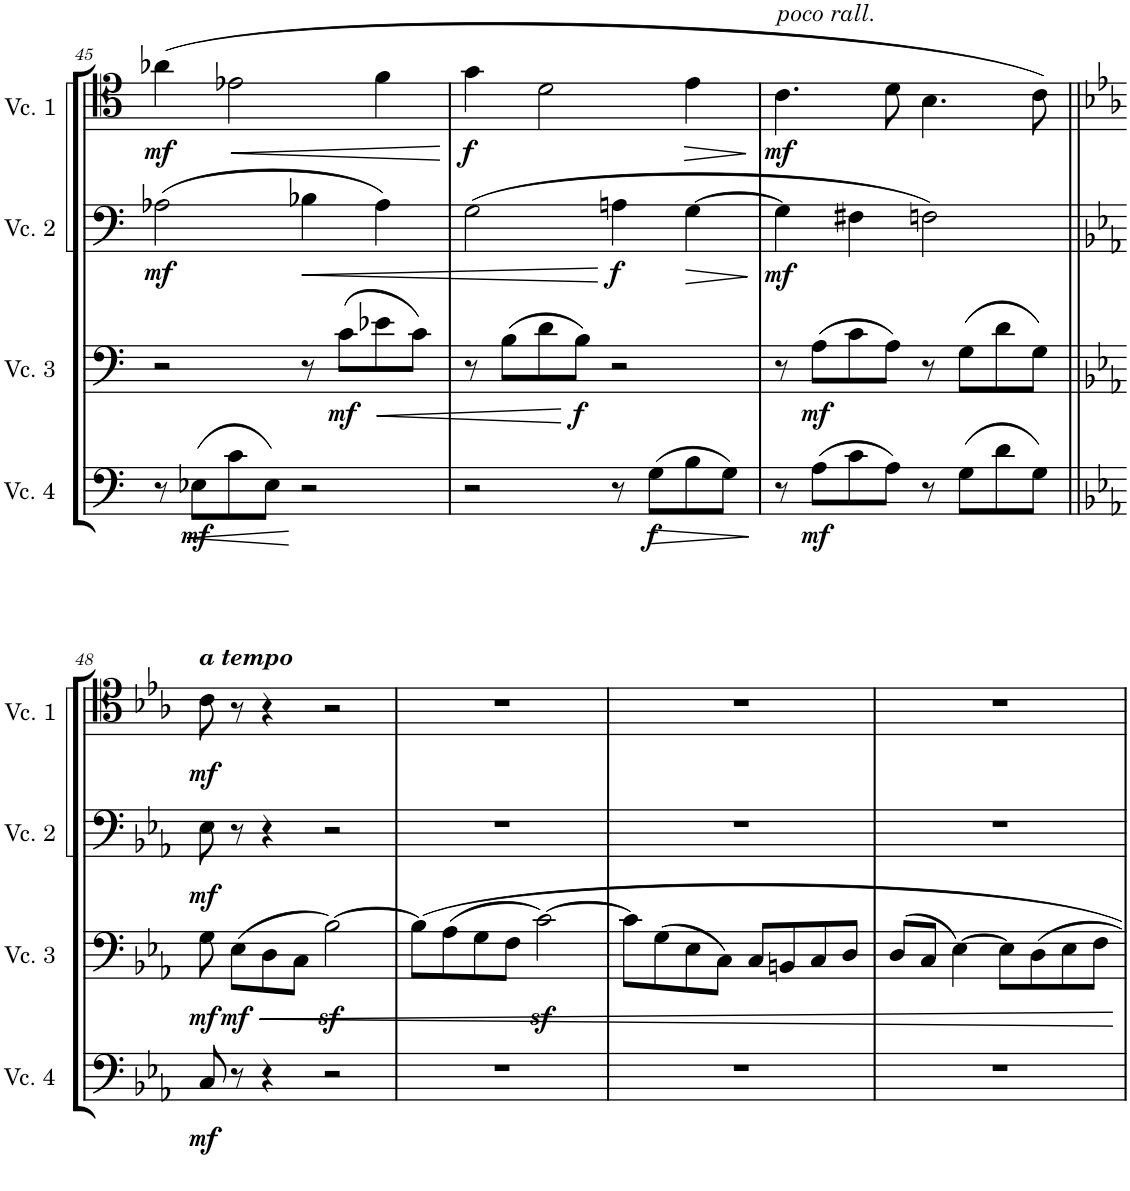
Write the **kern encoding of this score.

**kern	**dynam	**kern	**dynam	**kern	**dynam	**kern	**dynam
*part4	*part4	*part3	*part3	*part2	*part2	*part1	*part1
*staff4	*staff4	*staff3	*staff3	*staff2	*staff2	*staff1	*staff1
*I"Cello 4	*	*I"Cello 3	*	*I"Cello 2	*	*I"Cello 1	*
!!LO:PB:g=z
*clefF4	*	*clefF4	*	*clefF4	*	*clefC4	*
*k[]	*	*k[]	*	*k[]	*	*k[]	*
*M4/4	*	*M4/4	*	*M4/4	*	*M4/4	*
*met(c)	*	*met(c)	*	*met(c)	*	*met(c)	*
=45	=45	=45	=45	=45	=45	=45	=45
!	!	!	!	!	!LO:DY:b	!	!LO:DY:b
8r	.	2r	.	(2A-X\	mf	(4a-X\	mf
!	!LO:DY:b	!	!	!	!	!	!
(8E-X\L	mf	.	.	.	.	.	.
!	!LO:HP:b	!	!	!	!	!	!LO:HP:b
8c\	<	.	.	.	.	2e-X\	<
8E-\J)	.	.	.	.	.	.	.
!	!	!	!	!	!LO:HP:b	!	!
2r	[	8r	.	4B-X\	<	.	.
!	!	!	!LO:DY:b	!	!	!	!
.	.	(8c\L	mf	.	.	.	.
!	!	!	!LO:HP:b	!	!	!	!
.	.	8e-X\	<	4A-\)	.	4f\	.
.	.	8c\J)	.	.	.	.	.
.	.	.	.	.	.	.	[
=46	=46	=46	=46	=46	=46	=46	=46
!	!	!	!	!	!	!	!LO:DY:b
2r	.	8r	.	(2G\	.	4g\	f
.	.	(8B\L	.	.	.	.	.
.	.	8d\	.	.	.	2d\	.
!	!	!	!LO:DY:n=1:b	!	!	!	!
.	.	8B\J)	[ f	.	.	.	.
!	!	!	!	!	!LO:DY:n=1:b	!	!
8r	.	2r	.	4An\	[ f	.	.
!	!LO:DY:b	!	!	!	!	!	!
(8G\L	f	.	.	.	.	.	.
!	!LO:HP:b	!	!	!	!LO:HP:b	!	!LO:HP:b
8B\	>	.	.	[4G\	>	4e\	>
8G\J)	.	.	.	.	.	.	.
.	]	.	.	.	]	.	]
=47	=47	=47	=47	=47	=47	=47	=47
!	!	!	!	!	!	!LO:TX:a:i:t=poco rall.	!
!	!	!	!	!	!LO:DY:b	!	!LO:DY:b
8r	.	8r	.	4G\]	mf	4.c\	mf
!	!LO:DY:b	!	!LO:DY:b	!	!	!	!
(8A\L	mf	(8A\L	mf	.	.	.	.
8c\	.	8c\	.	4F#X\	.	.	.
8A\J)	.	8A\J)	.	.	.	8d\	.
8r	.	8r	.	2Fn\)	.	4.B\	.
(8G\L	.	(8G\L	.	.	.	.	.
8d\	.	8d\	.	.	.	.	.
8G\J)	.	8G\J)	.	.	.	8c\)	.
!!LO:LB:g=z
=48||	=48||	=48||	=48||	=48||	=48||	=48||	=48||
*k[b-e-a-]	*	*k[b-e-a-]	*	*k[b-e-a-]	*	*k[b-e-a-]	*
!	!	!	!	!	!	!LO:TX:a:Bi:t=a tempo	!
!	!LO:DY:b	!	!LO:DY:b	!	!LO:DY:b	!	!LO:DY:b
8C/	mf	8G\	mf	8E-\	mf	8c\	mf
!	!	!	!LO:HP:b	!	!	!	!
!	!	!	!LO:DY:n=1:b	!	!	!	!
8r	.	(8E-\L	< mf	8r	.	8r	.
4r	.	8D\	.	4r	.	4r	.
.	.	8C\J	.	.	.	.	.
2r	.	[2B-z<\)	.	2r	.	2r	.
=49	=49	=49	=49	=49	=49	=49	=49
1r	.	8B-\L]	.	1r	.	1r	.
.	.	(8A-\	.	.	.	.	.
.	.	8G\	.	.	.	.	.
.	.	8F\J	.	.	.	.	.
.	.	[2cz<\)	.	.	.	.	.
=50	=50	=50	=50	=50	=50	=50	=50
1r	.	8c\L]	.	1r	.	1r	.
.	.	(8G\	.	.	.	.	.
.	.	8E-\	.	.	.	.	.
.	.	8C\J)	.	.	.	.	.
.	.	8C/L	.	.	.	.	.
.	.	8BBn/	.	.	.	.	.
.	.	8C/	.	.	.	.	.
.	.	8D/J	.	.	.	.	.
=51	=51	=51	=51	=51	=51	=51	=51
1r	.	(8D/L	.	1r	.	1r	.
.	.	8C/J	.	.	.	.	.
.	.	[4E-\)	.	.	.	.	.
.	.	8E-\L]	.	.	.	.	.
.	.	8D\	.	.	.	.	.
.	.	8E-\	.	.	.	.	.
.	.	8F\J	.	.	.	.	.
.	.	.	[	.	.	.	.
=	=	=	=	=	=	=	=
*-	*-	*-	*-	*-	*-	*-	*-
